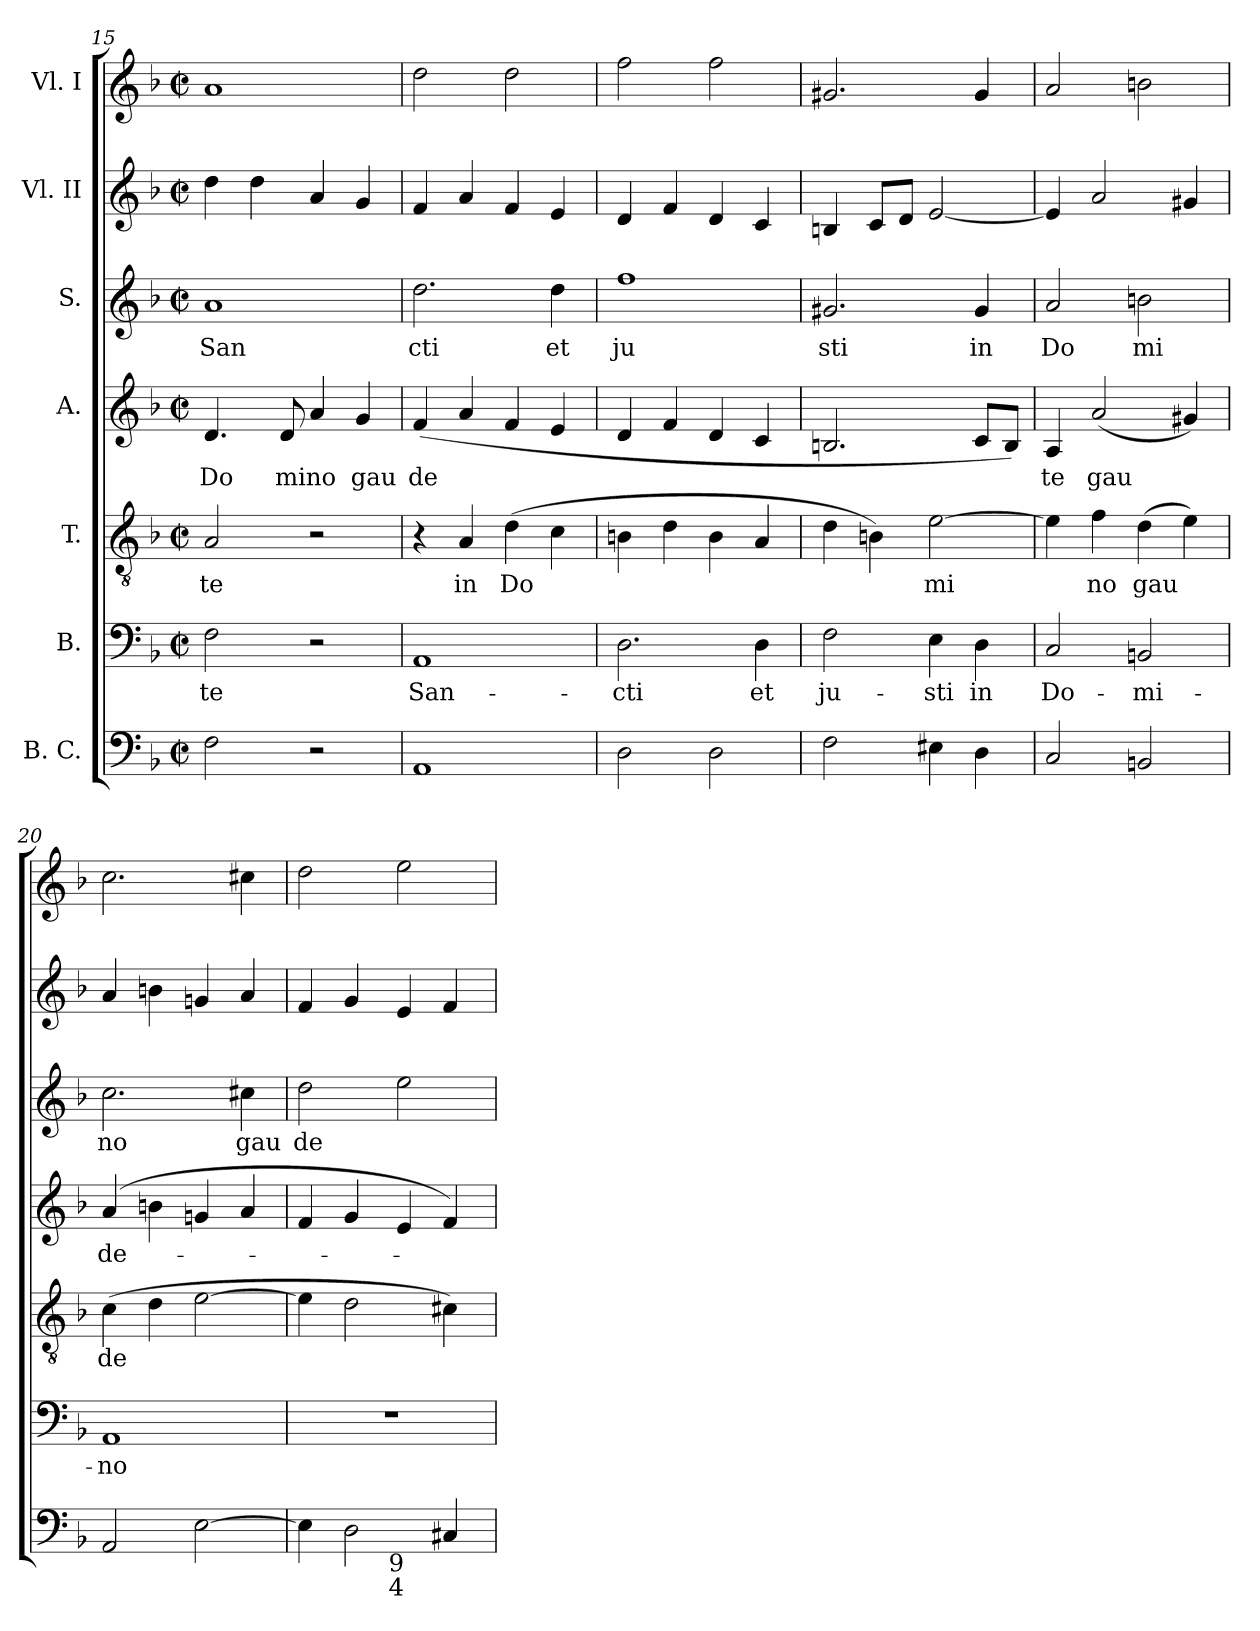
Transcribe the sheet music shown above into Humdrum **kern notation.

**kern	**kern	**text	**kern	**text	**kern	**text	**kern	**text	**kern	**kern
*part7	*part6	*part6	*part5	*part5	*part4	*part4	*part3	*part3	*part2	*part1
*staff7	*staff6	*staff6	*staff5	*staff5	*staff4	*staff4	*staff3	*staff3	*staff2	*staff1
*I"B. C.	*I"B.	*	*I"T.	*	*I"A.	*	*I"S.	*	*I"Vl. II	*I"Vl. I
*clefF4	*clefF4	*	*clefGv2	*	*clefG2	*	*clefG2	*	*clefG2	*clefG2
*k[b-]	*k[b-]	*	*k[b-]	*	*k[b-]	*	*k[b-]	*	*k[b-]	*k[b-]
*F:	*F:	*	*F:	*	*F:	*	*F:	*	*F:	*F:
*M2/2	*M2/2	*	*M2/2	*	*M2/2	*	*M2/2	*	*M2/2	*M2/2
*met(c|)	*met(c|)	*	*met(c|)	*	*met(c|)	*	*met(c|)	*	*met(c|)	*met(c|)
=15	=15	=15	=15	=15	=15	=15	=15	=15	=15	=15
!	!	!LO:LY:b:cj	!	!LO:LY:b:cj	!	!LO:LY:b:cj	!	!LO:LY:b:cj	!	!
2F<\	2F\	-te	2A/	te	4.d/	Do	1a	San	4dd\	1a
.	.	.	.	.	.	.	.	.	4dd\	.
!	!	!	!	!	!	!LO:LY:b:cj	!	!	!	!
.	.	.	.	.	8d/	mino	.	.	.	.
2r	2r	.	2r	.	4a/	.	.	.	4a/	.
!	!	!	!	!	!	!LO:LY:b:cj	!	!	!	!
.	.	.	.	.	4g/	gau	.	.	4g/	.
=16	=16	=16	=16	=16	=16	=16	=16	=16	=16	=16
!	!	!LO:LY:b:cj	!	!	!	!LO:LY:b:cj	!	!LO:LY:b:cj	!	!
1AA<	1AA	San-	4r	.	(<4f/	de	2.dd\	cti	4f/	2dd\
!	!	!	!	!LO:LY:b:cj	!	!	!	!	!	!
.	.	.	4A/	in	4a/	.	.	.	4a/	.
!	!	!	!	!LO:LY:b	!	!	!	!	!	!
.	.	.	(>4d\	Do	4f/	.	.	.	4f/	2dd\
!	!	!	!	!	!	!	!	!LO:LY:b:cj	!	!
.	.	.	4c\	.	4e/	.	4dd\	et	4e/	.
=17	=17	=17	=17	=17	=17	=17	=17	=17	=17	=17
!	!	!LO:LY:b:cj	!	!	!	!	!	!LO:LY:b:cj	!	!
2D<\	2.D\	-cti	4Bn\	.	4d/	.	1ff	ju	4d/	2ff\
.	.	.	4d\	.	4f/	.	.	.	4f/	.
2D<\	.	.	4B\	.	4d/	.	.	.	4d/	2ff\
!	!	!LO:LY:b:cj	!	!	!	!	!	!	!	!
.	4D\	et	4A/	.	4c/	.	.	.	4c/	.
=18	=18	=18	=18	=18	=18	=18	=18	=18	=18	=18
!	!	!LO:LY:b:cj	!	!	!	!	!	!LO:LY:b:cj	!	!
2F<\	2F\	ju-	4d\	.	2.Bn/	.	2.g#X/	sti	4Bn/	2.g#X/
.	.	.	4Bn\)	.	.	.	.	.	8c/L	.
.	.	.	.	.	.	.	.	.	8d/J	.
!	!	!LO:LY:b:cj	!	!LO:LY:b	!	!	!	!	!	!
4E#\	4E\	-sti	[>2e\	mi	.	.	.	.	[<2e/	.
!	!	!LO:LY:b:cj	!	!	!	!	!	!LO:LY:b:cj	!	!
4D\	4D\	in	.	.	8c/L	.	4g#/	in	.	4g#/
.	.	.	.	.	8B/J)	.	.	.	.	.
=19	=19	=19	=19	=19	=19	=19	=19	=19	=19	=19
!	!	!LO:LY:b:cj	!	!	!	!LO:LY:b:cj	!	!LO:LY:b:cj	!	!
2C</	2C/	Do-	4e\]	.	4A/	te	2a/	Do	4e/]	2a/
!	!	!	!	!LO:LY:b:cj	!	!LO:LY:b	!	!	!	!
.	.	.	4f\	no	(<2a/	gau	.	.	2a/	.
!	!	!LO:LY:b:cj	!	!LO:LY:b	!	!	!	!LO:LY:b:cj	!	!
2BBn/	2BBn/	-mi-	(>4d\	gau	.	.	2bn\	mi	.	2bn\
.	.	.	4e\)	.	4g#X/)	.	.	.	4g#X/	.
!!LO:PB:g=z
=20	=20	=20	=20	=20	=20	=20	=20	=20	=20	=20
!	!	!LO:LY:b:cj	!	!LO:LY:b:cj	!	!LO:LY:b:cj	!	!LO:LY:b:cj	!	!
2AA/	1AA	-no	(>4c\	de	(>4a/	de-	2.cc\	no	4a/	2.cc\
.	.	.	4d\	.	4bn\	.	.	.	4bn\	.
[>2E<\	.	.	[>2e\	.	4gn/	.	.	.	4gn/	.
!	!	!	!	!	!	!	!	!LO:LY:b:cj	!	!
.	.	.	.	.	4a/	.	4cc#X\	gau	4a/	4cc#X\
=21	=21	=21	=21	=21	=21	=21	=21	=21	=21	=21
!	!	!	!	!	!	!	!	!LO:LY:b:cj	!	!
*^	*	*	*	*	*	*	*	*	*	*
4E<\]	4ryy	1r	.	4e\]	.	4f/	.	2dd\	de	4f/	2dd\
2D\	8...ryy	.	.	2d\	.	4g/	.	.	.	4g/	.
!	!LO:TX:b:t=9	!	!	!	!	!	!	!	!	!	!
!	!LO:TX:b:t=4	!	!	!	!	!	!	!	!	!	!
.	2ryy	.	.	.	.	.	.	.	.	.	.
.	.	.	.	.	.	4e/	.	2ee\	.	4e/	2ee\
4C#X/	.	.	.	4c#X\)	.	4f/)	.	.	.	4f/	.
.	64ryy	.	.	.	.	.	.	.	.	.	.
*v	*v	*	*	*	*	*	*	*	*	*	*
=	=	=	=	=	=	=	=	=	=	=
*-	*-	*-	*-	*-	*-	*-	*-	*-	*-	*-
